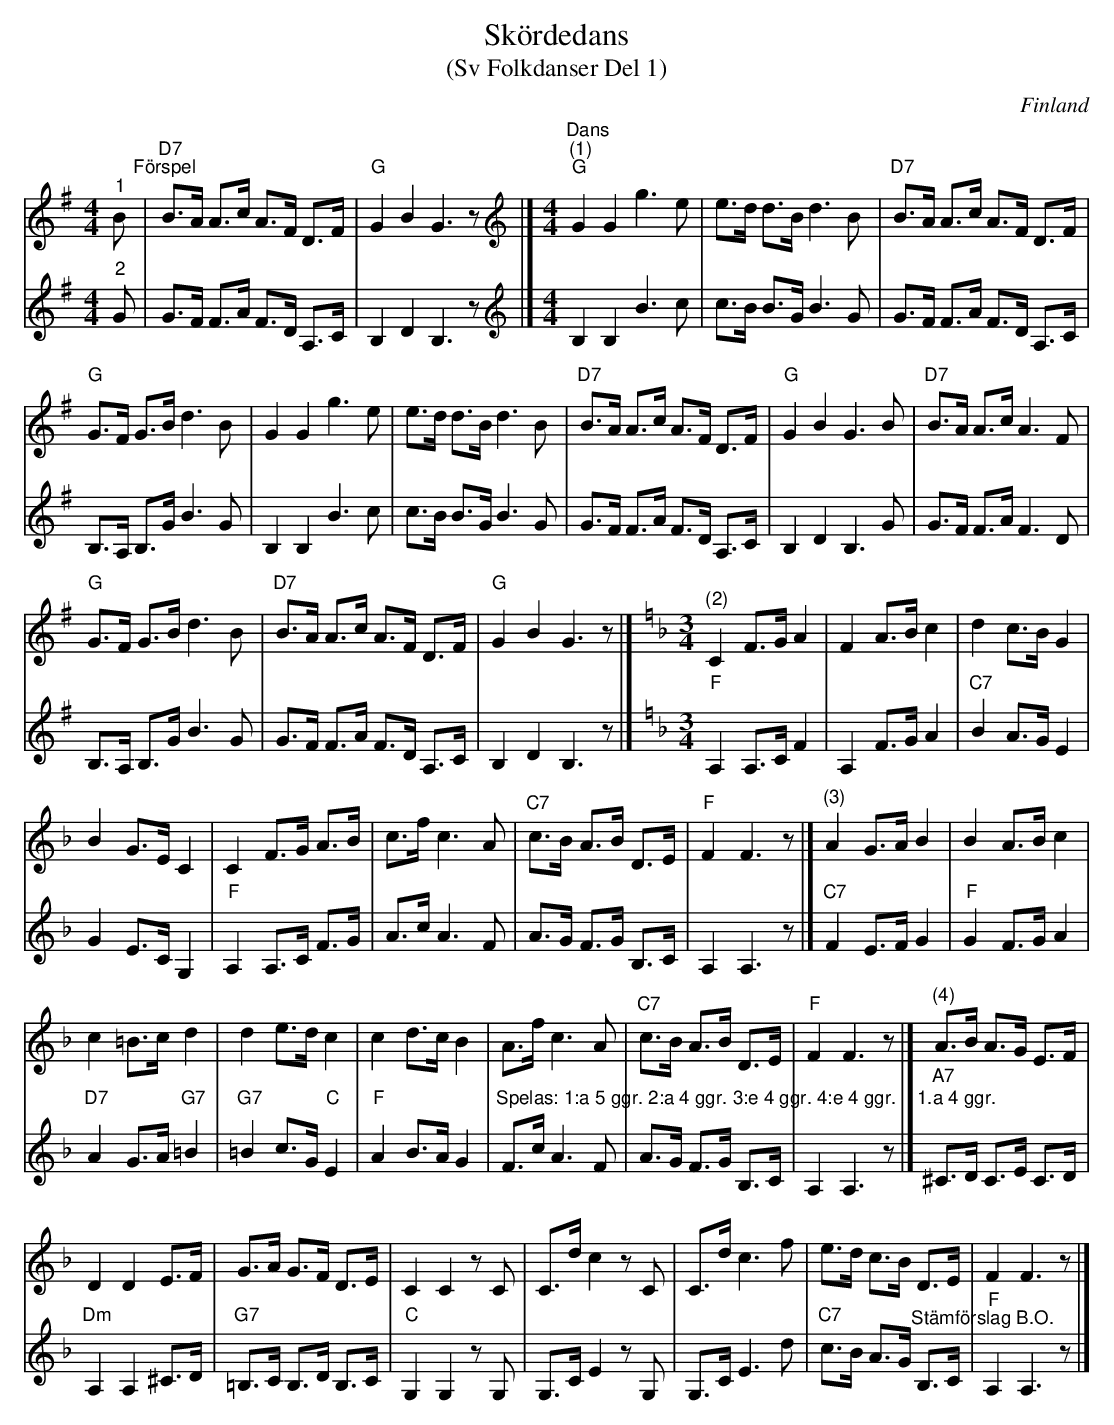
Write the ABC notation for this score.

X:1
T:Skördedans
T:(Sv Folkdanser Del 1)
O:Finland
L:1/8
M:4/4
K:G
V:1
"^1"B"^Förspel" |"D7" B>A A>c A>F D>F |"G" G2 B2 G3 z |] [M:4/4][K:G][K:treble]"^Dans""^(1)""G" G2 G2 g3 e | e>d d>B d3 B |"D7" B>A A>c A>F D>F |
"G" G>F G>B d3 B | G2 G2 g3 e | e>d d>B d3 B |"D7" B>A A>c A>F D>F |"G" G2 B2 G3 B | "D7" B>A A>c A3 F |
"G" G>F G>B d3 B |"D7" B>A A>c A>F D>F |"G" G2 B2 G3 z |] [K:F][M:3/4]"^(2)" C2 F>G A2 | F2 A>B c2 | d2 c>B G2 |
B2 G>E C2 | C2 F>G A>B | c>f c3 A | "C7" c>B A>B D>E |"F" F2 F3 z |]"^(3)" A2 G>A B2 | B2 A>B c2 |
c2 =B>c d2 | d2 e>d c2 | c2 d>c B2 | A>f c3 A |"C7" c>B A>B D>E |"F" F2 F3 z |]"^(4)" A>B A>G E>F |
D2 D2 E>F | G>A G>F D>E | C2 C2 z C | C>d c2 z C | C>d c3 f | e>d c>B D>E | F2 F3 z |]
V:2
"^2" G | G>F F>A F>D A,>C | B,2 D2 B,3 z |][M:4/4][K:G][K:treble] B,2 B,2 B3 c | c>B B>G B3 G | G>F F>A F>D A,>C |
B,>A, B,>G B3 G | B,2 B,2 B3 c | c>B B>G B3 G | G>F F>A F>D A,>C | B,2 D2 B,3 G | G>F F>A F3 D | B,>A, B,>G B3 G |
G>F F>A F>D A,>C | B,2 D2 B,3 z |] [K:F][M:3/4]"F" A,2 A,>C F2 | A,2 F>G A2 |"C7" B2 A>G E2 | G2 E>C G,2 |
"F" A,2 A,>C F>G | A>c A3 F | A>G F>G B,>C | A,2 A,3 z |]"C7" F2 E>F G2 |"F" G2 F>G A2 |
"D7" A2 G>A"G7" =B2 | "G7" =B2 c>G"C" E2 |"F" A2 B>A G2 | "Spelas: 1:a 5 ggr. 2:a 4 ggr. 3:e 4 ggr. 4:e 4 ggr.    1.a 4 ggr." F>c A3 F | A>G F>G B,>C | A,2 A,3 z |]
"A7" ^C>D C>E C>D | "Dm" A,2 A,2 ^C>D | "G7" =B,>C B,>D B,>C | "C" G,2 G,2 z G, | G,>C E2 z G, | G,>C E3 d |"C7" c>B A>G"^Stämförslag B.O." B,>C | "F" A,2 A,3 z |]
